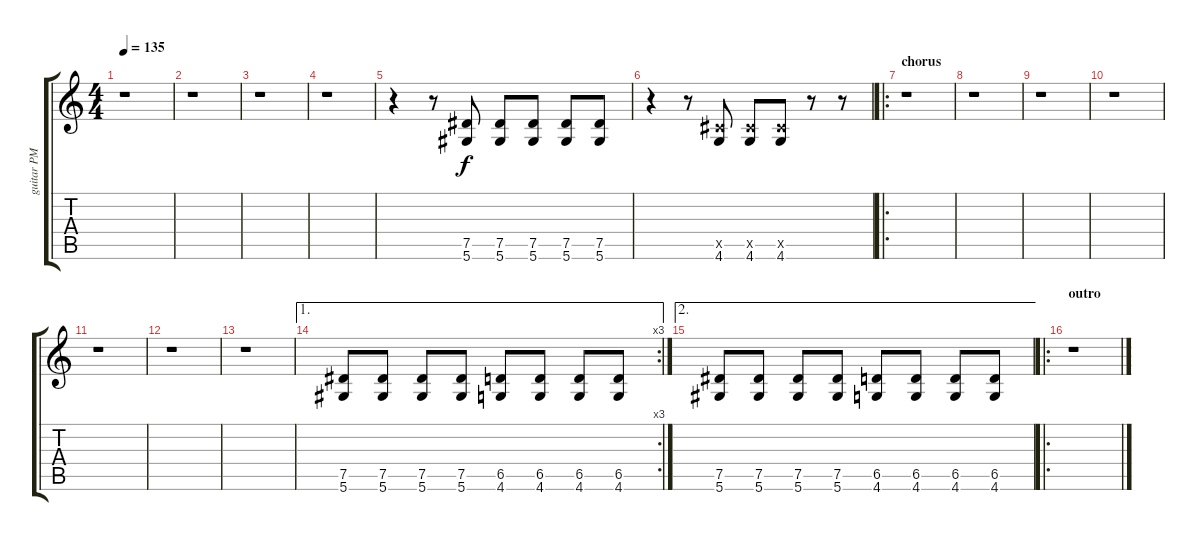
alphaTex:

\track ("guitar PM" "guitar PM") {instrument electricguitarmuted}
\staff {score tabs}
\tuning (Eb4 Bb3 Gb3 Db3 Ab2 Eb2) {hide}
\ts (4 4)
\tempo 135
\clef g2
\ks c
r.1{dy f} |
r.1 |
r.1 |
r.1 |
r.4 r.8 (7.5 5.6).8 (7.5 5.6).8 (7.5 5.6).8 (7.5 5.6).8 (7.5 5.6).8 |
r.4 r.8 (5.5{x} 4.6).8 (5.5{x} 4.6).8 (5.5{x} 4.6).8 r.8 r.8 |
\ro
\section ("" "chorus")
r.1 |
r.1 |
r.1 |
r.1 |
r.1 |
r.1 |
r.1 |
\ae 1
\rc 3
(7.5 5.6).8 (7.5 5.6).8 (7.5 5.6).8 (7.5 5.6).8 (6.5 4.6).8 (6.5 4.6).8 (6.5 4.6).8 (6.5 4.6).8 |
\ae 2
(7.5 5.6).8 (7.5 5.6).8 (7.5 5.6).8 (7.5 5.6).8 (6.5 4.6).8 (6.5 4.6).8 (6.5 4.6).8 (6.5 4.6).8 |
\ro
\section ("" "outro")
r.1
